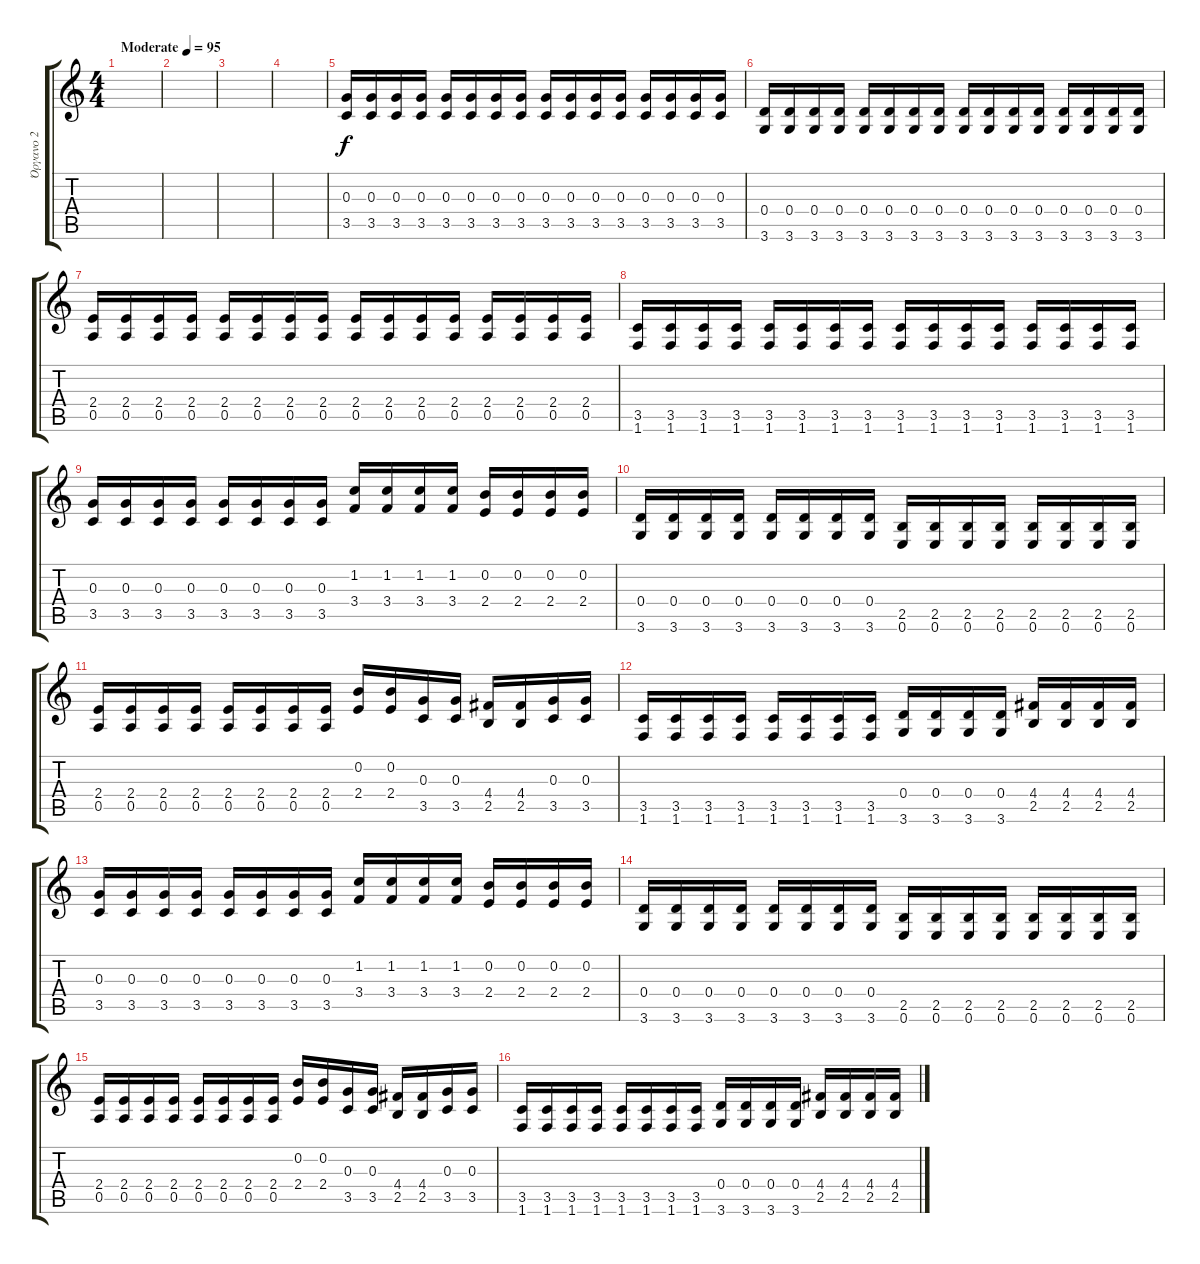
\track ("Όργανο 2" "Όργανο 2") {instrument distortionguitar}
\staff {score tabs}
\tuning (E4 B3 G3 D3 A2 E2) {hide}
\ts (4 4)
\tempo (95 "Moderate")
\clef g2
\ks c
|
|
|
|
(0.3 3.5).16 (0.3 3.5).16 (0.3 3.5).16 (0.3 3.5).16 (0.3 3.5).16 (0.3 3.5).16 (0.3 3.5).16 (0.3 3.5).16 (0.3 3.5).16 (0.3 3.5).16 (0.3 3.5).16 (0.3 3.5).16 (0.3 3.5).16 (0.3 3.5).16 (0.3 3.5).16 (0.3 3.5).16 |
(0.4 3.6).16 (0.4 3.6).16 (0.4 3.6).16 (0.4 3.6).16 (0.4 3.6).16 (0.4 3.6).16 (0.4 3.6).16 (0.4 3.6).16 (0.4 3.6).16 (0.4 3.6).16 (0.4 3.6).16 (0.4 3.6).16 (0.4 3.6).16 (0.4 3.6).16 (0.4 3.6).16 (0.4 3.6).16 |
(2.4 0.5).16 (2.4 0.5).16 (2.4 0.5).16 (2.4 0.5).16 (2.4 0.5).16 (2.4 0.5).16 (2.4 0.5).16 (2.4 0.5).16 (2.4 0.5).16 (2.4 0.5).16 (2.4 0.5).16 (2.4 0.5).16 (2.4 0.5).16 (2.4 0.5).16 (2.4 0.5).16 (2.4 0.5).16 |
(3.5 1.6).16 (3.5 1.6).16 (3.5 1.6).16 (3.5 1.6).16 (3.5 1.6).16 (3.5 1.6).16 (3.5 1.6).16 (3.5 1.6).16 (3.5 1.6).16 (3.5 1.6).16 (3.5 1.6).16 (3.5 1.6).16 (3.5 1.6).16 (3.5 1.6).16 (3.5 1.6).16 (3.5 1.6).16 |
(0.3 3.5).16{balance 4} (0.3 3.5).16 (0.3 3.5).16 (0.3 3.5).16 (0.3 3.5).16 (0.3 3.5).16 (0.3 3.5).16 (0.3 3.5).16 (1.2 3.4).16 (1.2 3.4).16 (1.2 3.4).16 (1.2 3.4).16 (0.2 2.4).16 (0.2 2.4).16 (0.2 2.4).16 (0.2 2.4).16 |
(0.4 3.6).16 (0.4 3.6).16 (0.4 3.6).16 (0.4 3.6).16 (0.4 3.6).16 (0.4 3.6).16 (0.4 3.6).16 (0.4 3.6).16 (2.5 0.6).16 (2.5 0.6).16 (2.5 0.6).16 (2.5 0.6).16 (2.5 0.6).16 (2.5 0.6).16 (2.5 0.6).16 (2.5 0.6).16 |
(2.4 0.5).16 (2.4 0.5).16 (2.4 0.5).16 (2.4 0.5).16 (2.4 0.5).16 (2.4 0.5).16 (2.4 0.5).16 (2.4 0.5).16 (0.2 2.4).16 (0.2 2.4).16 (0.3 3.5).16 (0.3 3.5).16 (4.4 2.5).16 (4.4 2.5).16 (0.3 3.5).16 (0.3 3.5).16 |
(3.5 1.6).16 (3.5 1.6).16 (3.5 1.6).16 (3.5 1.6).16 (3.5 1.6).16 (3.5 1.6).16 (3.5 1.6).16 (3.5 1.6).16 (0.4 3.6).16 (0.4 3.6).16 (0.4 3.6).16 (0.4 3.6).16 (4.4 2.5).16 (4.4 2.5).16 (4.4 2.5).16 (4.4 2.5).16 |
(0.3 3.5).16 (0.3 3.5).16 (0.3 3.5).16 (0.3 3.5).16 (0.3 3.5).16 (0.3 3.5).16 (0.3 3.5).16 (0.3 3.5).16 (1.2 3.4).16 (1.2 3.4).16 (1.2 3.4).16 (1.2 3.4).16 (0.2 2.4).16 (0.2 2.4).16 (0.2 2.4).16 (0.2 2.4).16 |
(0.4 3.6).16 (0.4 3.6).16 (0.4 3.6).16 (0.4 3.6).16 (0.4 3.6).16 (0.4 3.6).16 (0.4 3.6).16 (0.4 3.6).16 (2.5 0.6).16 (2.5 0.6).16 (2.5 0.6).16 (2.5 0.6).16 (2.5 0.6).16 (2.5 0.6).16 (2.5 0.6).16 (2.5 0.6).16 |
(2.4 0.5).16 (2.4 0.5).16 (2.4 0.5).16 (2.4 0.5).16 (2.4 0.5).16 (2.4 0.5).16 (2.4 0.5).16 (2.4 0.5).16 (0.2 2.4).16 (0.2 2.4).16 (0.3 3.5).16 (0.3 3.5).16 (4.4 2.5).16 (4.4 2.5).16 (0.3 3.5).16 (0.3 3.5).16 |
(3.5 1.6).16 (3.5 1.6).16 (3.5 1.6).16 (3.5 1.6).16 (3.5 1.6).16 (3.5 1.6).16 (3.5 1.6).16 (3.5 1.6).16 (0.4 3.6).16 (0.4 3.6).16 (0.4 3.6).16 (0.4 3.6).16 (4.4 2.5).16 (4.4 2.5).16 (4.4 2.5).16 (4.4 2.5).16
